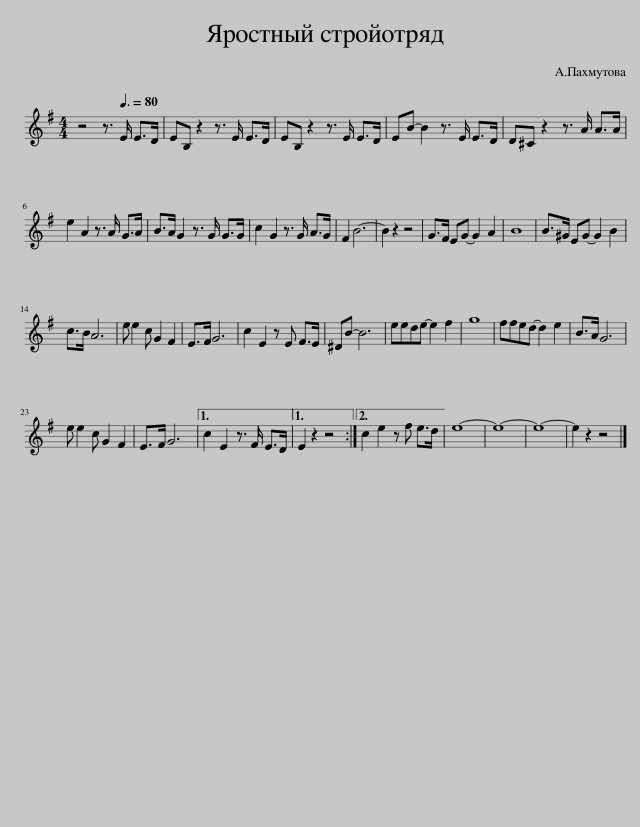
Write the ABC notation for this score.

X:1
L:1/8
M:4/4
I:linebreak $
K:none
V:1 treble transpose=-2
V:1
[K:G] z4 z3/2[Q:3/8=80] E/ E>D | EB, z2 z3/2 E/ E>D | EB, z2 z3/2 E/ E>D | EB- B2 z3/2 E/ E>D | D^C z2 z3/2 A/ A>A |$ %5
 e2 A2 z3/2 A/ G>A | B>A G2 z3/2 G/ G>G | c2 G2 z3/2 G/ A>G | F2 B6- | B2 z2 z4 | %10
 G>F EG- G2 A2 | B8 | B>^G EG- G2 B2 |$ c>B A6 | e e2 c G2 F2 | %15
 E>F G6 | c2 E2 z E F>E | ^DB- B6 | eede- e2 f2 | g8 | %20
 ffed- d2 e2 | B>A G6 |$ e e2 c G2 F2 | E>F G6 |1 c2 E2 z3/2 F/ E>D ||1 %25
 E2 z2 z4 :|2 c2 e2 z f e>d || e8- | e8- | e8- | %30
 e2 z2 z4 |] %31
